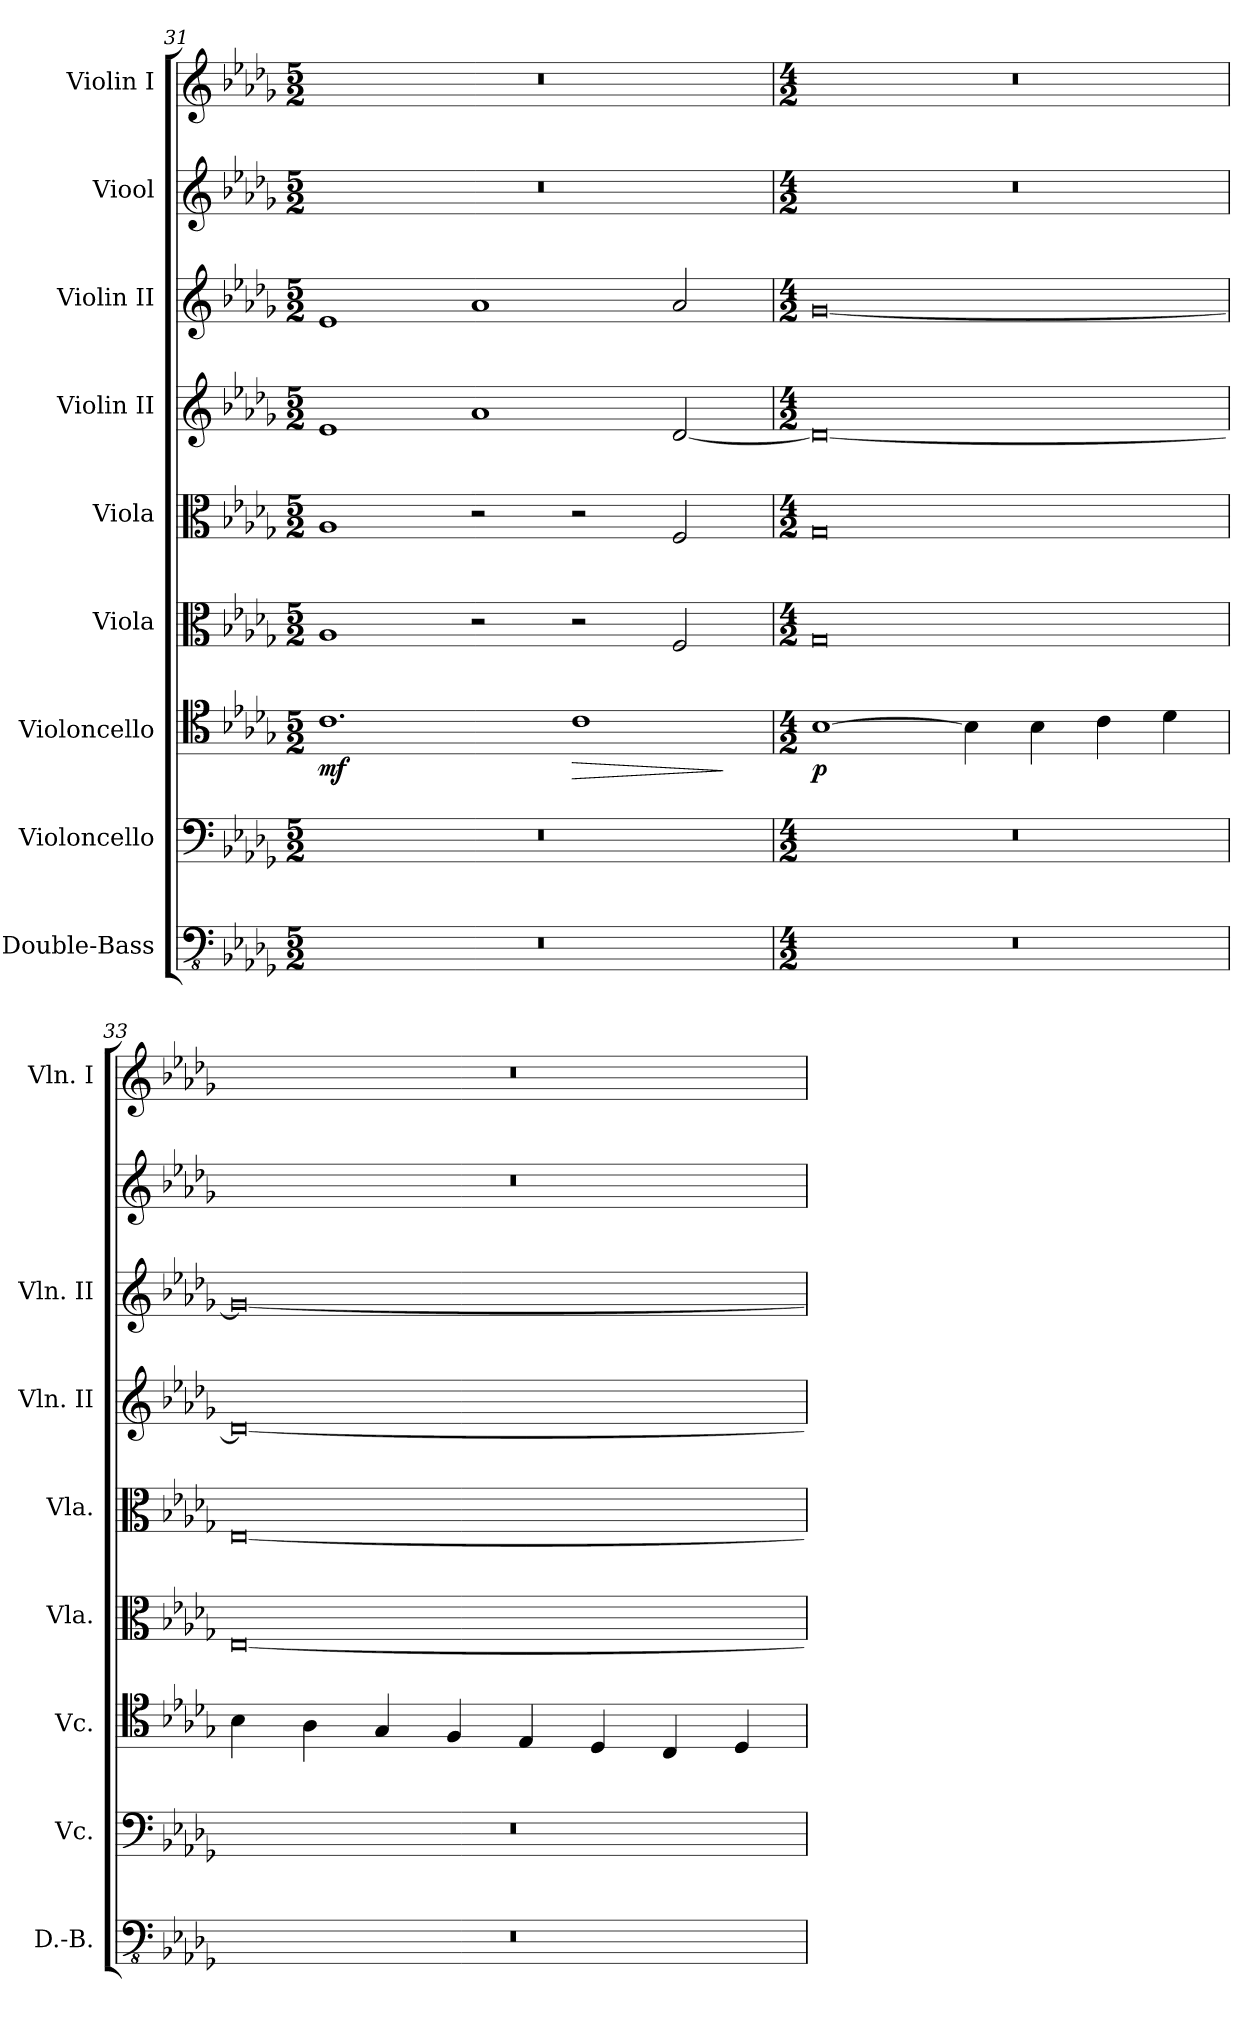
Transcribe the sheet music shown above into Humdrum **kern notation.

**kern	**kern	**kern	**dynam	**kern	**kern	**kern	**kern	**kern	**kern
*part9	*part8	*part7	*part7	*part6	*part5	*part4	*part3	*part2	*part1
*staff9	*staff8	*staff7	*staff7	*staff6	*staff5	*staff4	*staff3	*staff2	*staff1
*I"Double-Bass	*I"Violoncello	*I"Violoncello	*	*I"Viola	*I"Viola	*I"Violin II	*I"Violin II	*I"Viool	*I"Violin I
*I'D.-B.	*I'Vc.	*I'Vc.	*	*I'Vla.	*I'Vla.	*I'Vln. II	*I'Vln. II	*	*I'Vln. I
!!LO:PB:g=z
*clefFv4	*clefF4	*clefC4	*	*clefC3	*clefC3	*clefG2	*clefG2	*clefG2	*clefG2
*ITrd7c12	*	*	*	*	*	*	*	*	*
*k[b-e-a-d-g-]	*k[b-e-a-d-g-]	*k[b-e-a-d-g-]	*	*k[b-e-a-d-g-]	*k[b-e-a-d-g-]	*k[b-e-a-d-g-]	*k[b-e-a-d-g-]	*k[b-e-a-d-g-]	*k[b-e-a-d-g-]
*M5/2	*M5/2	*M5/2	*	*M5/2	*M5/2	*M5/2	*M5/2	*M5/2	*M5/2
=31	=31	=31	=31	=31	=31	=31	=31	=31	=31
!	!	!	!LO:DY:b	!	!	!	!	!	!
2%5r	2%5r	1.c	mf	1A-	1A-	1e-	1e-	2%5r	2%5r
.	.	.	.	2r	2r	1a-	1a-	.	.
!	!	!	!LO:HP:b	!	!	!	!	!	!
.	.	1c	>	2r	2r	.	.	.	.
.	.	.	.	2F/	2F/	[2d-/	2a-/	.	.
.	.	.	]	.	.	.	.	.	.
=32	=32	=32	=32	=32	=32	=32	=32	=32	=32
*M4/2	*M4/2	*M4/2	*	*M4/2	*M4/2	*M4/2	*M4/2	*M4/2	*M4/2
!	!	!	!LO:DY:b	!	!	!	!	!	!
0r	0r	[1B-	p	0G-	0G-	0d-_	[0g-	0r	0r
.	.	4B-\]	.	.	.	.	.	.	.
.	.	4B-\	.	.	.	.	.	.	.
.	.	4c\	.	.	.	.	.	.	.
.	.	4d-\	.	.	.	.	.	.	.
=33	=33	=33	=33	=33	=33	=33	=33	=33	=33
0r	0r	4B-\	.	[0E-	[0E-	0d-_	0g-_	0r	0r
.	.	4A-\	.	.	.	.	.	.	.
.	.	4G-/	.	.	.	.	.	.	.
.	.	4F/	.	.	.	.	.	.	.
.	.	4E-/	.	.	.	.	.	.	.
.	.	4D-/	.	.	.	.	.	.	.
.	.	4C/	.	.	.	.	.	.	.
.	.	4D-/	.	.	.	.	.	.	.
=	=	=	=	=	=	=	=	=	=
*-	*-	*-	*-	*-	*-	*-	*-	*-	*-
